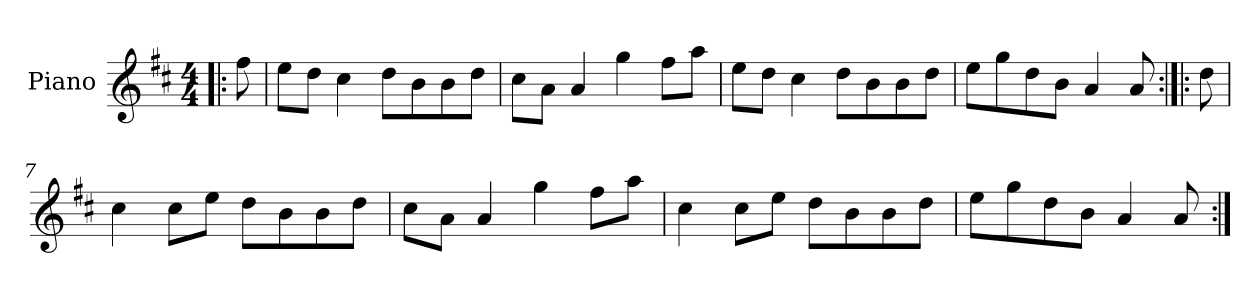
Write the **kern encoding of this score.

**kern
*part1
*staff1
*I"Piano
*I'Pno
*clefG2
*k[f#c#]
*A:mix
*M4/4
=1!|:
8ff#\
=2
8ee\L
8dd\J
4cc#\
8dd\L
8b\
8b\
8dd\J
=3
8cc#\L
8a\J
4a/
4gg\
8ff#\L
8aa\J
=4
8ee\L
8dd\J
4cc#\
8dd\L
8b\
8b\
8dd\J
=5
8ee\L
8gg\
8dd\
8b\J
4a/
8a/
=6:|!|:
8dd\
!!LO:LB:g=z
=7
4cc#\
8cc#\L
8ee\J
8dd\L
8b\
8b\
8dd\J
=8
8cc#\L
8a\J
4a/
4gg\
8ff#\L
8aa\J
=9
4cc#\
8cc#\L
8ee\J
8dd\L
8b\
8b\
8dd\J
=10
8ee\L
8gg\
8dd\
8b\J
4a/
8a/
=:|!
*-
